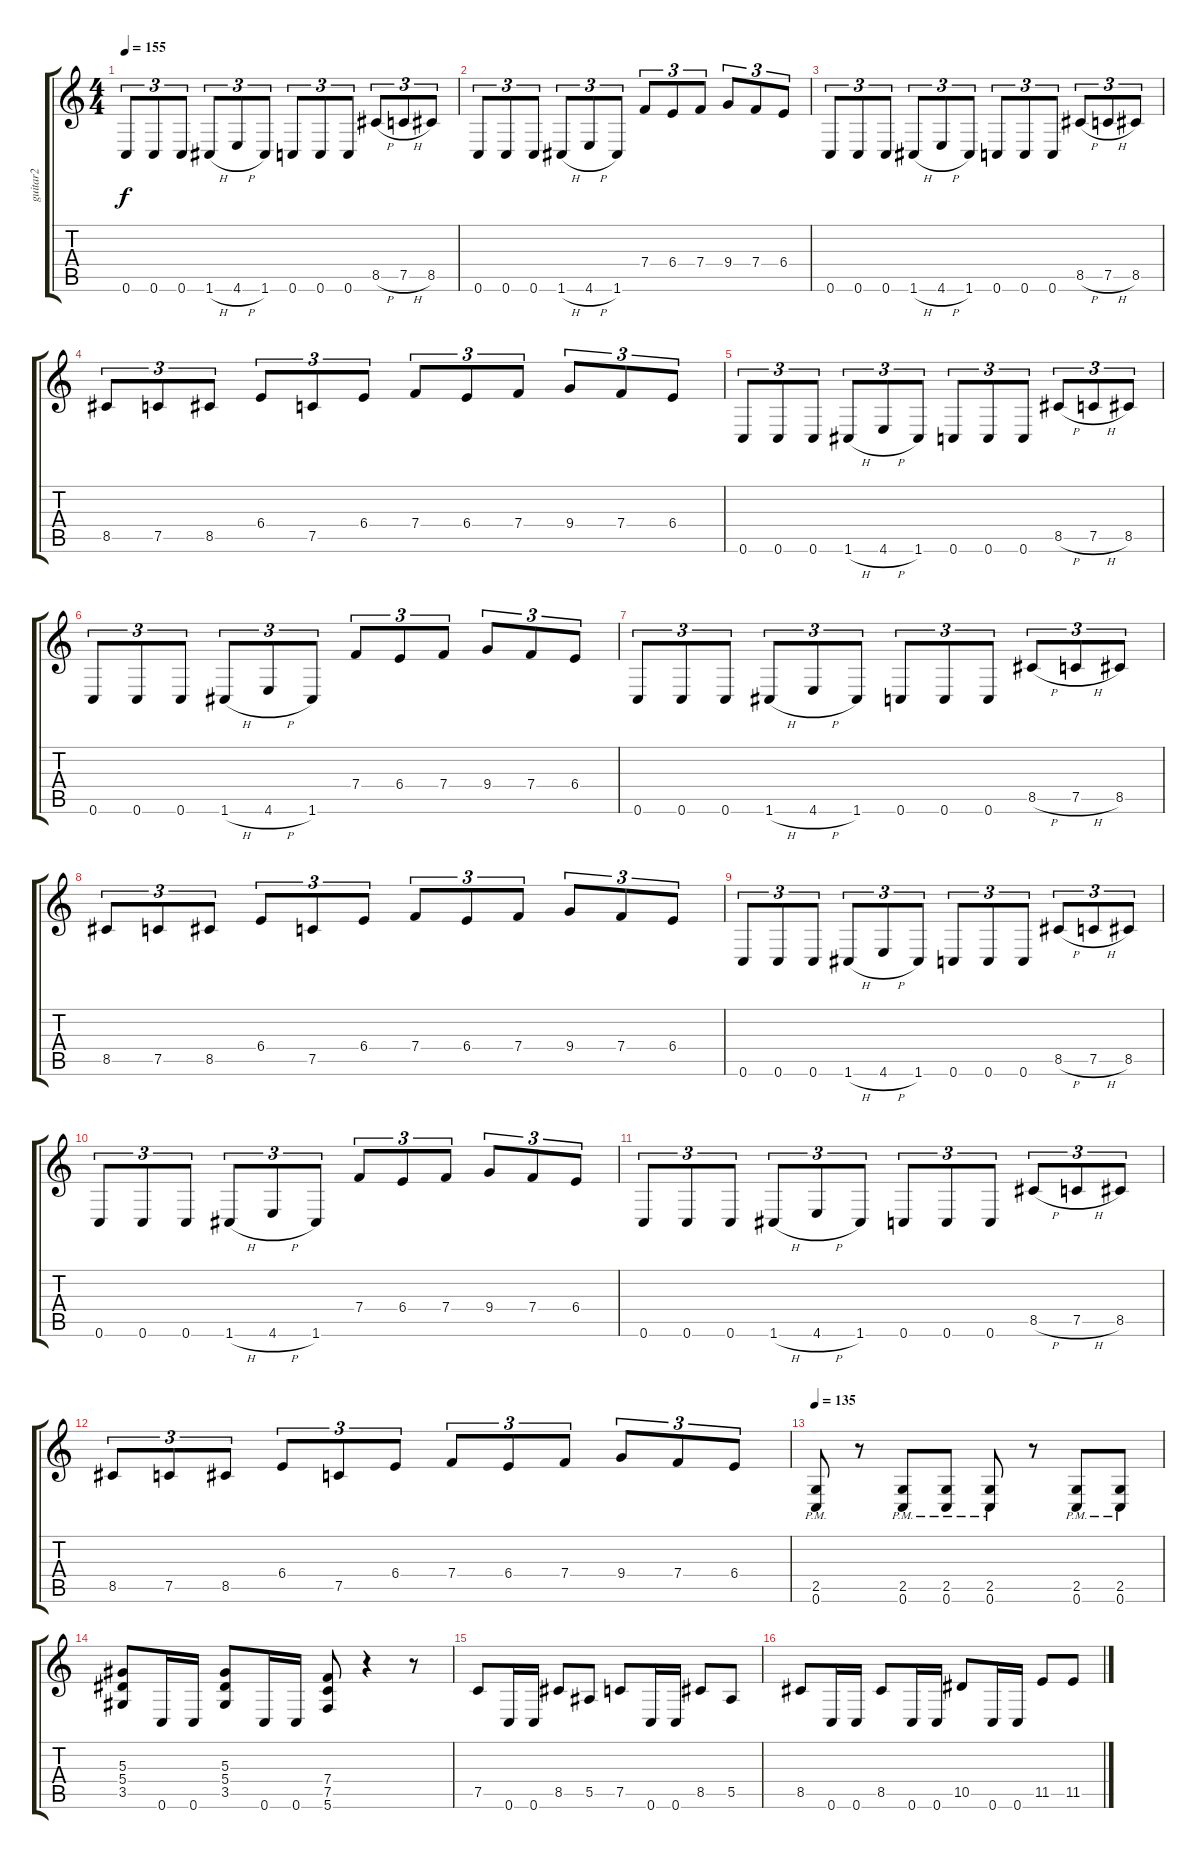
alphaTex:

\track ("guitar2" "guitar2") {instrument overdrivenguitar}
\staff {score tabs}
\tuning (C4 G3 Eb3 Bb2 F2 C2) {hide}
\ts (4 4)
\tempo 155
\clef g2
\ks c
0.6.8{tu (3 2) dy f} 0.6.8{tu (3 2)} 0.6.8{tu (3 2)} 1.6{h}.8{tu (3 2)} 4.6{h}.8{tu (3 2)} 1.6.8{tu (3 2)} 0.6.8{tu (3 2)} 0.6.8{tu (3 2)} 0.6.8{tu (3 2)} 8.5{h}.8{tu (3 2)} 7.5{h}.8{tu (3 2)} 8.5.8{tu (3 2)} |
0.6.8{tu (3 2)} 0.6.8{tu (3 2)} 0.6.8{tu (3 2)} 1.6{h}.8{tu (3 2)} 4.6{h}.8{tu (3 2)} 1.6.8{tu (3 2)} 7.4.8{tu (3 2)} 6.4.8{tu (3 2)} 7.4.8{tu (3 2)} 9.4.8{tu (3 2)} 7.4.8{tu (3 2)} 6.4.8{tu (3 2)} |
0.6.8{tu (3 2)} 0.6.8{tu (3 2)} 0.6.8{tu (3 2)} 1.6{h}.8{tu (3 2)} 4.6{h}.8{tu (3 2)} 1.6.8{tu (3 2)} 0.6.8{tu (3 2)} 0.6.8{tu (3 2)} 0.6.8{tu (3 2)} 8.5{h}.8{tu (3 2)} 7.5{h}.8{tu (3 2)} 8.5.8{tu (3 2)} |
8.5.8{tu (3 2)} 7.5.8{tu (3 2)} 8.5.8{tu (3 2)} 6.4.8{tu (3 2)} 7.5.8{tu (3 2)} 6.4.8{tu (3 2)} 7.4.8{tu (3 2)} 6.4.8{tu (3 2)} 7.4.8{tu (3 2)} 9.4.8{tu (3 2)} 7.4.8{tu (3 2)} 6.4.8{tu (3 2)} |
0.6.8{tu (3 2)} 0.6.8{tu (3 2)} 0.6.8{tu (3 2)} 1.6{h}.8{tu (3 2)} 4.6{h}.8{tu (3 2)} 1.6.8{tu (3 2)} 0.6.8{tu (3 2)} 0.6.8{tu (3 2)} 0.6.8{tu (3 2)} 8.5{h}.8{tu (3 2)} 7.5{h}.8{tu (3 2)} 8.5.8{tu (3 2)} |
0.6.8{tu (3 2)} 0.6.8{tu (3 2)} 0.6.8{tu (3 2)} 1.6{h}.8{tu (3 2)} 4.6{h}.8{tu (3 2)} 1.6.8{tu (3 2)} 7.4.8{tu (3 2)} 6.4.8{tu (3 2)} 7.4.8{tu (3 2)} 9.4.8{tu (3 2)} 7.4.8{tu (3 2)} 6.4.8{tu (3 2)} |
0.6.8{tu (3 2)} 0.6.8{tu (3 2)} 0.6.8{tu (3 2)} 1.6{h}.8{tu (3 2)} 4.6{h}.8{tu (3 2)} 1.6.8{tu (3 2)} 0.6.8{tu (3 2)} 0.6.8{tu (3 2)} 0.6.8{tu (3 2)} 8.5{h}.8{tu (3 2)} 7.5{h}.8{tu (3 2)} 8.5.8{tu (3 2)} |
8.5.8{tu (3 2)} 7.5.8{tu (3 2)} 8.5.8{tu (3 2)} 6.4.8{tu (3 2)} 7.5.8{tu (3 2)} 6.4.8{tu (3 2)} 7.4.8{tu (3 2)} 6.4.8{tu (3 2)} 7.4.8{tu (3 2)} 9.4.8{tu (3 2)} 7.4.8{tu (3 2)} 6.4.8{tu (3 2)} |
0.6.8{tu (3 2)} 0.6.8{tu (3 2)} 0.6.8{tu (3 2)} 1.6{h}.8{tu (3 2)} 4.6{h}.8{tu (3 2)} 1.6.8{tu (3 2)} 0.6.8{tu (3 2)} 0.6.8{tu (3 2)} 0.6.8{tu (3 2)} 8.5{h}.8{tu (3 2)} 7.5{h}.8{tu (3 2)} 8.5.8{tu (3 2)} |
0.6.8{tu (3 2)} 0.6.8{tu (3 2)} 0.6.8{tu (3 2)} 1.6{h}.8{tu (3 2)} 4.6{h}.8{tu (3 2)} 1.6.8{tu (3 2)} 7.4.8{tu (3 2)} 6.4.8{tu (3 2)} 7.4.8{tu (3 2)} 9.4.8{tu (3 2)} 7.4.8{tu (3 2)} 6.4.8{tu (3 2)} |
0.6.8{tu (3 2)} 0.6.8{tu (3 2)} 0.6.8{tu (3 2)} 1.6{h}.8{tu (3 2)} 4.6{h}.8{tu (3 2)} 1.6.8{tu (3 2)} 0.6.8{tu (3 2)} 0.6.8{tu (3 2)} 0.6.8{tu (3 2)} 8.5{h}.8{tu (3 2)} 7.5{h}.8{tu (3 2)} 8.5.8{tu (3 2)} |
8.5.8{tu (3 2)} 7.5.8{tu (3 2)} 8.5.8{tu (3 2)} 6.4.8{tu (3 2)} 7.5.8{tu (3 2)} 6.4.8{tu (3 2)} 7.4.8{tu (3 2)} 6.4.8{tu (3 2)} 7.4.8{tu (3 2)} 9.4.8{tu (3 2)} 7.4.8{tu (3 2)} 6.4.8{tu (3 2)} |
\tempo 145
\tempo 135
(2.5{pm} 0.6).8 r.8 (2.5{pm} 0.6).8 (2.5{pm} 0.6).8 (2.5{pm} 0.6).8 r.8 (2.5{pm} 0.6).8 (2.5{pm} 0.6).8 |
(5.3 5.4 3.5).8 0.6.16 0.6.16 (5.3 5.4 3.5).8 0.6.16 0.6.16 (7.4 7.5 5.6).8 r.4 r.8 |
7.5.8 0.6.16 0.6.16 8.5.8 5.5.8 7.5.8 0.6.16 0.6.16 8.5.8 5.5.8 |
8.5.8 0.6.16 0.6.16 8.5.8 0.6.16 0.6.16 10.5.8 0.6.16 0.6.16 11.5.8 11.5.8
